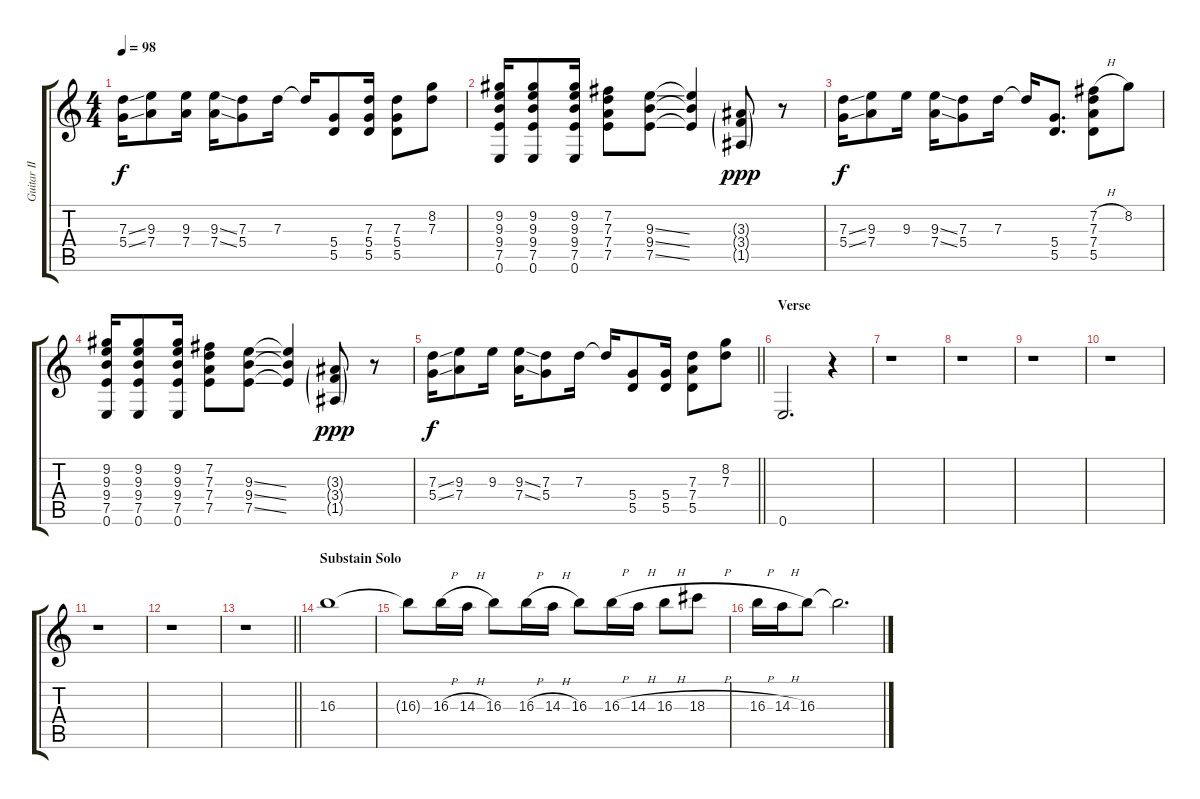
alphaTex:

\track ("Guitar II" "Guitar II") {instrument overdrivenguitar}
\staff {score tabs}
\tuning (E4 B3 G3 D3 A2 E2) {hide}
\ts (4 4)
\tempo 98
\clef g2
\ks c
(7.3{ss} 5.4{ss}).16{dy f} (9.3 7.4).8 (9.3 7.4).16 (9.3{ss} 7.4{ss}).16 (7.3 5.4).8 7.3.16 7.3{t}.16 (5.4 5.5).8 (7.3 5.4 5.5).16 (7.3 5.4 5.5).8 (8.2 7.3).8 |
(9.2 9.3 9.4 7.5 0.6).16 (9.2 9.3 9.4 7.5 0.6).8 (9.2 9.3 9.4 7.5 0.6).16 (7.2 7.3 7.4 7.5).8 (9.3{ss} 9.4{ss} 7.5{ss}).8 (9.3{t} 9.4{t} 7.5{t}).4 (3.3{g} 3.4{g} 1.5{g}).8{dy ppp} r.8 |
(7.3{ss} 5.4{ss}).16{dy f} (9.3 7.4).8 9.3.16 (9.3{ss} 7.4{ss}).16 (7.3 5.4).8 7.3.16 7.3{t}.16 (5.4 5.5).8{d} (7.2{h} 7.3 7.4 5.5).8 8.2.8 |
(9.2 9.3 9.4 7.5 0.6).16 (9.2 9.3 9.4 7.5 0.6).8 (9.2 9.3 9.4 7.5 0.6).16 (7.2 7.3 7.4 7.5).8 (9.3{ss} 9.4{ss} 7.5{ss}).8 (9.3{t} 9.4{t} 7.5{t}).4 (3.3{g} 3.4{g} 1.5{g}).8{dy ppp} r.8 |
\barLineRight lightlight
(7.3{ss} 5.4{ss}).16{dy f} (9.3 7.4).8 9.3.16 (9.3{ss} 7.4{ss}).16 (7.3 5.4).8 7.3.16 7.3{t}.16 (5.4 5.5).8 (5.4 5.5).16 (7.3 7.4 5.5).8 (8.2 7.3).8 |
\section ("" "Verse")
0.6.2{d} r.4 |
r.1 |
r.1 |
r.1 |
r.1 |
r.1 |
r.1 |
\barLineRight lightlight
r.1 |
\section ("" "Substain Solo")
16.3.1 |
16.3{t}.8 16.3{h}.16 14.3{h}.16 16.3.8 16.3{h}.16 14.3{h}.16 16.3.8 16.3{h}.16 14.3{h}.16 16.3{h}.8 18.3{h}.8 |
16.3{h}.16 14.3{h}.16 16.3.8 16.3{t}.2{d}
